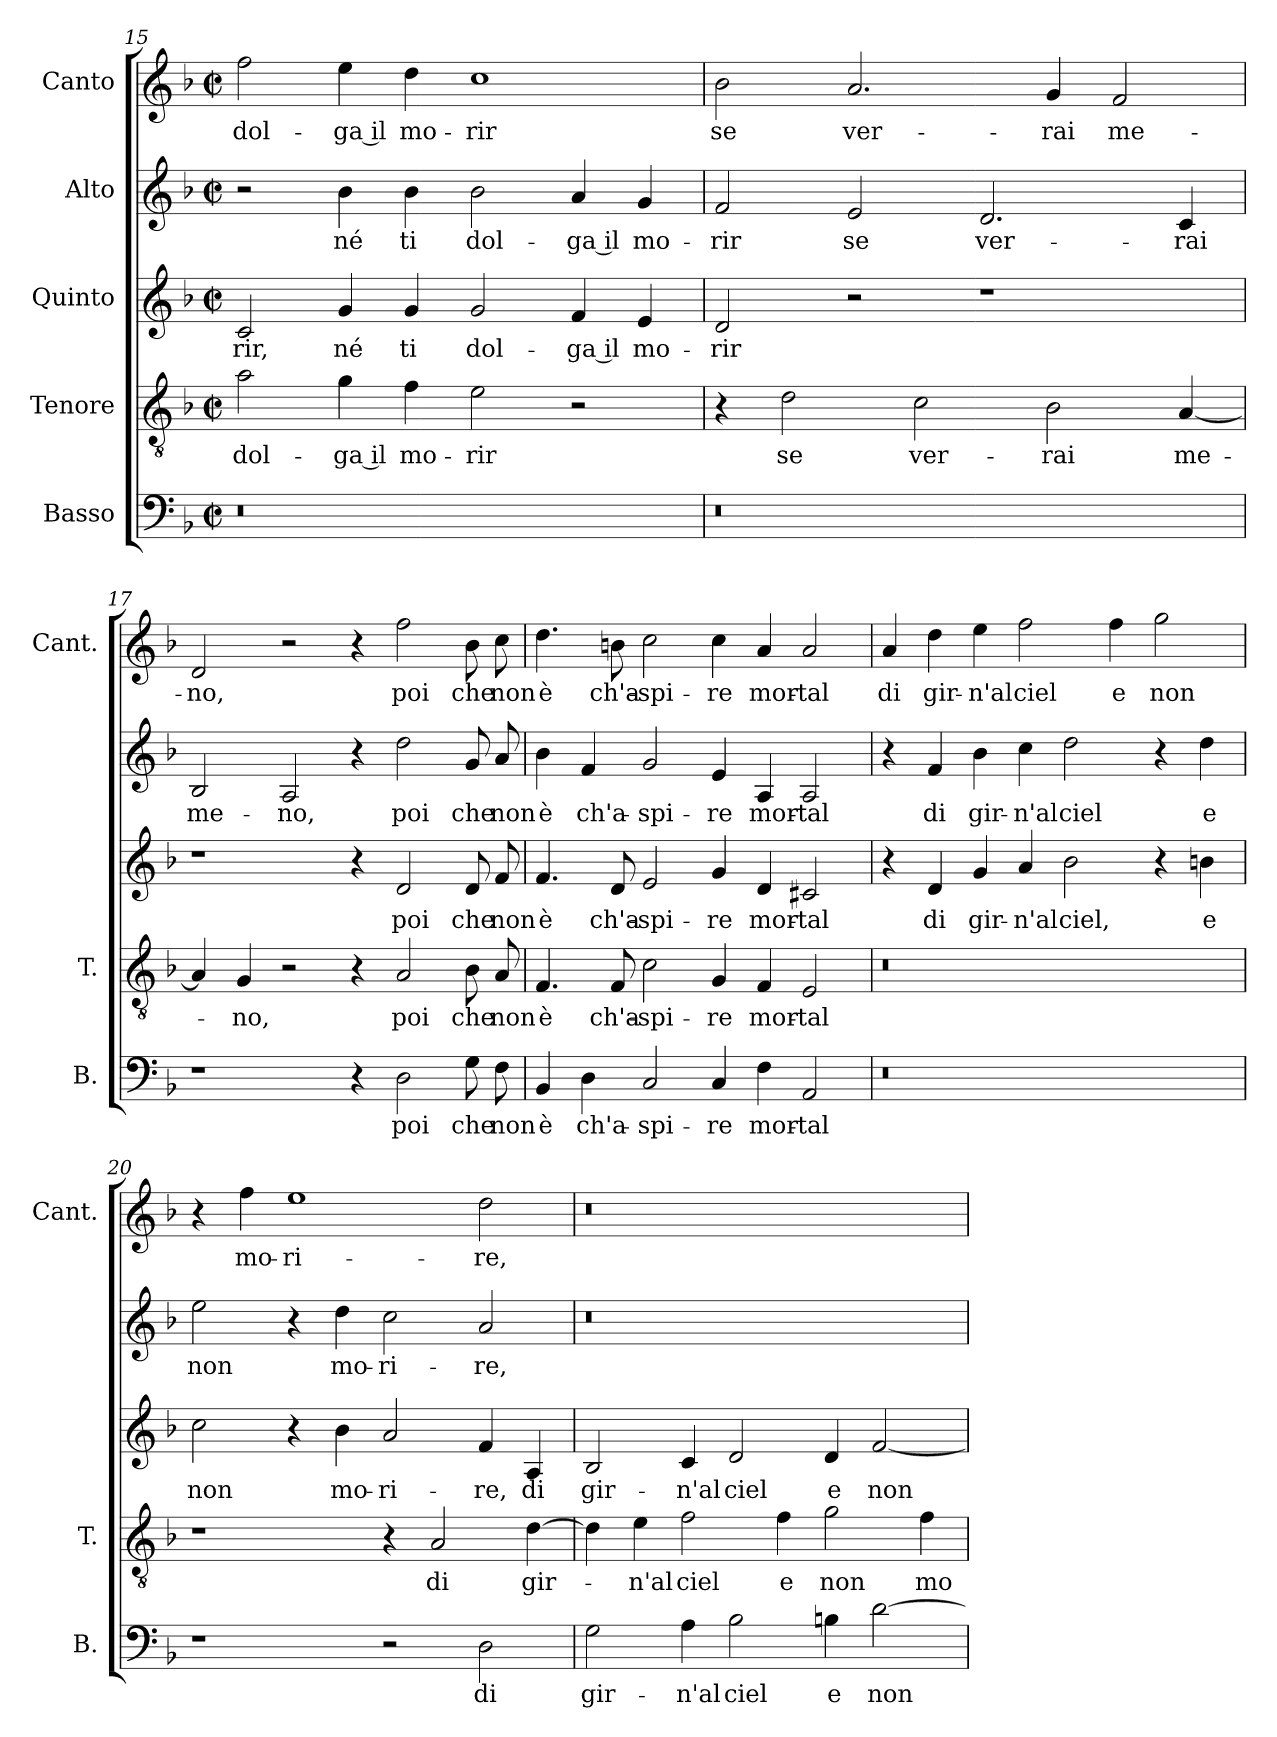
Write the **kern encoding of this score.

**kern	**text	**kern	**text	**kern	**text	**kern	**text	**kern	**text
*part5	*part5	*part4	*part4	*part3	*part3	*part2	*part2	*part1	*part1
*staff5	*staff5	*staff4	*staff4	*staff3	*staff3	*staff2	*staff2	*staff1	*staff1
*I"Basso	*	*I"Tenore	*	*I"Quinto	*	*I"Alto	*	*I"Canto	*
*I'B.	*	*I'T.	*	*	*	*	*	*I'Cant.	*
*clefF4	*	*clefGv2	*	*clefG2	*	*clefG2	*	*clefG2	*
*k[b-]	*	*k[b-]	*	*k[b-]	*	*k[b-]	*	*k[b-]	*
*F:	*	*F:	*	*F:	*	*F:	*	*F:	*
*M2/2	*	*M2/2	*	*M2/2	*	*M2/2	*	*M2/2	*
*met(c|)	*	*met(c|)	*	*met(c|)	*	*met(c|)	*	*met(c|)	*
=15	=15	=15	=15	=15	=15	=15	=15	=15	=15
!LO:N:vis=0	!	!	!	!	!	!	!	!	!
1r	.	2a\	dol-	2c/	-rir,	2r	.	2ff\	dol-
.	.	4g\	-ga il	4g/	né	4b-\	né	4ee\	-ga il
.	.	4f\	mo-	4g/	ti	4b-\	ti	4dd\	mo-
1ryy	.	2e\	-rir	2g/	dol-	2b-\	dol-	1cc\	-rir
.	.	2r	.	4f/	-ga il	4a/	-ga il	.	.
.	.	.	.	4e/	mo-	4g/	mo-	.	.
=16	=16	=16	=16	=16	=16	=16	=16	=16	=16
!LO:N:vis=0	!	!	!	!	!	!	!	!	!
1r	.	4r	.	2d/	-rir	2f/	-rir	2b-\	se
.	.	2d\	se	.	.	.	.	.	.
.	.	.	.	2r	.	2e/	se	2.a/	ver-
.	.	2c\	ver-	.	.	.	.	.	.
1ryy	.	.	.	1r	.	2.d/	ver-	.	.
.	.	2B-\	-rai	.	.	.	.	4g/	-rai
.	.	.	.	.	.	.	.	2f/	me-
.	.	[4A/	me-	.	.	4c/	-rai	.	.
=17	=17	=17	=17	=17	=17	=17	=17	=17	=17
1r	.	4A/]	.	1r	.	2B-/	me-	2d/	-no,
.	.	4G/	-no,	.	.	.	.	.	.
.	.	2r	.	.	.	2A/	-no,	2r	.
4r	.	4r	.	4r	.	4r	.	4r	.
2D\	poi	2A/	poi	2d/	poi	2dd\	poi	2ff\	poi
8G\	che	8B-\	che	8d/	che	8g/	che	8b-\	che
8F\	non	8A/	non	8f/	non	8a/	non	8cc\	non
=18	=18	=18	=18	=18	=18	=18	=18	=18	=18
4BB-/	è	4.F/	è	4.f/	è	4b-\	è	4.dd\	è
4D\	ch'a-	.	.	.	.	4f/	ch'a-	.	.
.	.	8F/	ch'a-	8d/	ch'a-	.	.	8bn\	ch'a-
2C/	-spi-	2c\	-spi-	2e/	-spi-	2g/	-spi-	2cc\	-spi-
4C/	-re	4G/	-re	4g/	-re	4e/	-re	4cc\	-re
4F\	mor-	4F/	mor-	4d/	mor-	4A/	mor-	4a/	mor-
2AA/	-tal	2E/	-tal	2c#X/	-tal	2A/	-tal	2a/	-tal
=19	=19	=19	=19	=19	=19	=19	=19	=19	=19
!LO:N:vis=0	!	!LO:N:vis=0	!	!	!	!	!	!	!
1r	.	1r	.	4r	.	4r	.	4a/	di
.	.	.	.	4d/	di	4f/	di	4dd\	gir-
.	.	.	.	4g/	gir-	4b-\	gir-	4ee\	-n'al
.	.	.	.	4a/	-n'al	4cc\	-n'al	2ff\	ciel
1ryy	.	1ryy	.	2b-\	ciel,	2dd\	ciel	.	.
.	.	.	.	.	.	.	.	4ff\	e
.	.	.	.	4r	.	4r	.	2gg\	non
.	.	.	.	4bn\	e	4dd\	e	.	.
=20	=20	=20	=20	=20	=20	=20	=20	=20	=20
1r	.	1r	.	2cc\	non	2ee\	non	4r	.
.	.	.	.	.	.	.	.	4ff\	mo-
.	.	.	.	4r	.	4r	.	1ee\	-ri-
.	.	.	.	4b-\	mo-	4dd\	mo-	.	.
2r	.	4r	.	2a/	-ri-	2cc\	-ri-	.	.
.	.	2A/	di	.	.	.	.	.	.
2D\	di	.	.	4f/	-re,	2a/	-re,	2dd\	-re,
.	.	[4d\	gir-	4A/	di	.	.	.	.
=21	=21	=21	=21	=21	=21	=21	=21	=21	=21
!	!	!	!	!	!	!LO:N:vis=0	!	!LO:N:vis=0	!
2G\	gir-	4d\]	.	2B-/	gir-	1r	.	1r	.
.	.	4e\	-n'al	.	.	.	.	.	.
4A\	-n'al	2f\	ciel	4c/	-n'al	.	.	.	.
2B-\	ciel	.	.	2d/	ciel	.	.	.	.
.	.	4f\	e	.	.	1ryy	.	1ryy	.
4Bn\	e	2g\	non	4d/	e	.	.	.	.
[2d\	non	.	.	[2f/	non	.	.	.	.
.	.	4f\	mo-	.	.	.	.	.	.
=	=	=	=	=	=	=	=	=	=
*-	*-	*-	*-	*-	*-	*-	*-	*-	*-
